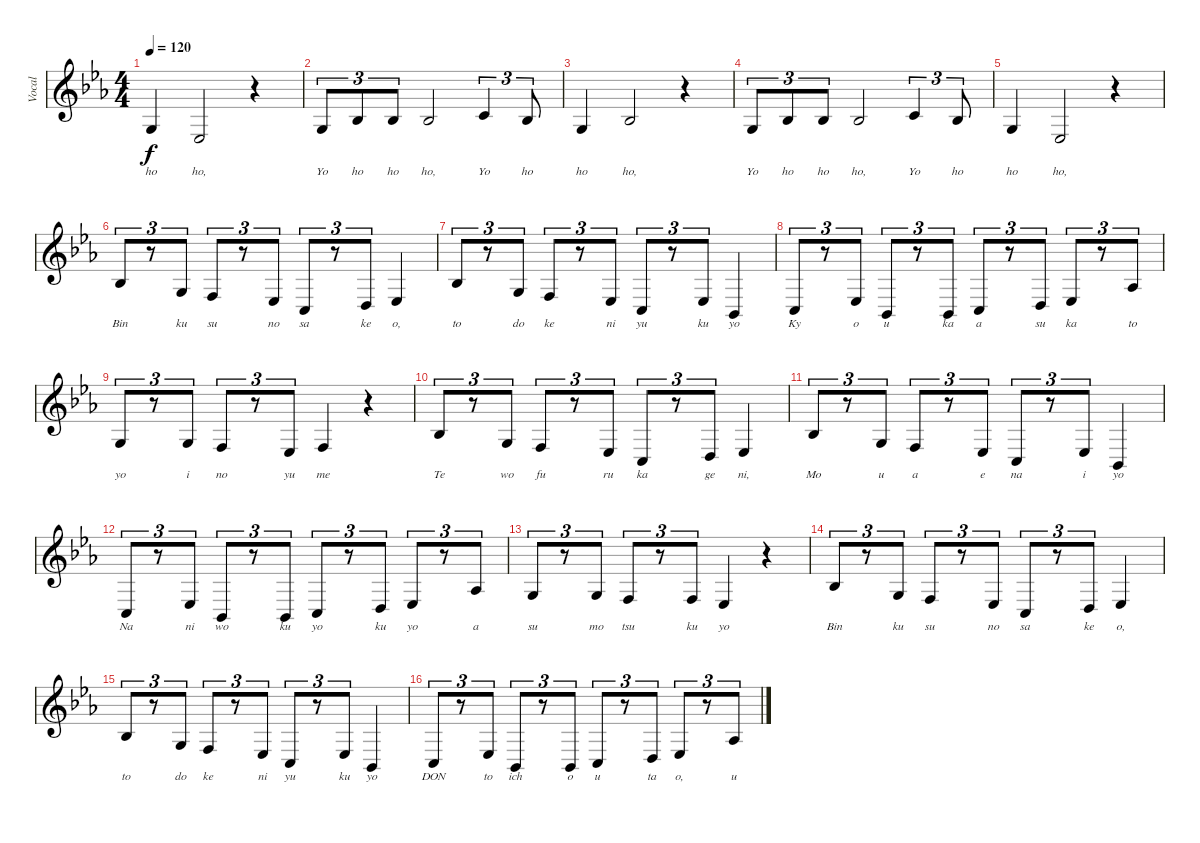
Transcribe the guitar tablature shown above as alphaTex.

\track ("Vocal" "Vocal") {instrument violin}
\staff {score}
\tuning (E4 B3 G3 D3 A2 E2) {hide}
\ts (4 4)
\tempo 120
\clef g2
\ks eb
0.3.4{lyrics (0 "ho") lyrics (1 "") lyrics (2 "") lyrics (3 "") lyrics (4 "") dy f} 1.4.2{lyrics (0 "ho,") lyrics (1 "") lyrics (2 "") lyrics (3 "") lyrics (4 "")} r.4 |
0.3.8{tu (3 2) lyrics (0 "Yo") lyrics (1 "") lyrics (2 "") lyrics (3 "") lyrics (4 "")} 3.3.8{tu (3 2) lyrics (0 "ho") lyrics (1 "") lyrics (2 "") lyrics (3 "") lyrics (4 "")} 3.3.8{tu (3 2) lyrics (0 "ho") lyrics (1 "") lyrics (2 "") lyrics (3 "") lyrics (4 "")} 3.3.2{lyrics (0 "ho,") lyrics (1 "") lyrics (2 "") lyrics (3 "") lyrics (4 "")} 1.2.4{tu (3 2) lyrics (0 "Yo") lyrics (1 "") lyrics (2 "") lyrics (3 "") lyrics (4 "")} 3.3.8{tu (3 2) lyrics (0 "ho") lyrics (1 "") lyrics (2 "") lyrics (3 "") lyrics (4 "")} |
0.3.4{lyrics (0 "ho") lyrics (1 "") lyrics (2 "") lyrics (3 "") lyrics (4 "")} 3.3.2{lyrics (0 "ho,") lyrics (1 "") lyrics (2 "") lyrics (3 "") lyrics (4 "")} r.4 |
0.3.8{tu (3 2) lyrics (0 "Yo") lyrics (1 "") lyrics (2 "") lyrics (3 "") lyrics (4 "")} 3.3.8{tu (3 2) lyrics (0 "ho") lyrics (1 "") lyrics (2 "") lyrics (3 "") lyrics (4 "")} 3.3.8{tu (3 2) lyrics (0 "ho") lyrics (1 "") lyrics (2 "") lyrics (3 "") lyrics (4 "")} 3.3.2{lyrics (0 "ho,") lyrics (1 "") lyrics (2 "") lyrics (3 "") lyrics (4 "")} 1.2.4{tu (3 2) lyrics (0 "Yo") lyrics (1 "") lyrics (2 "") lyrics (3 "") lyrics (4 "")} 3.3.8{tu (3 2) lyrics (0 "ho") lyrics (1 "") lyrics (2 "") lyrics (3 "") lyrics (4 "")} |
0.3.4{lyrics (0 "ho") lyrics (1 "") lyrics (2 "") lyrics (3 "") lyrics (4 "")} 1.4.2{lyrics (0 "ho,") lyrics (1 "") lyrics (2 "") lyrics (3 "") lyrics (4 "")} r.4 |
3.3.8{tu (3 2) lyrics (0 "Bin") lyrics (1 "") lyrics (2 "") lyrics (3 "") lyrics (4 "")} r.8{tu (3 2)} 0.3.8{tu (3 2) lyrics (0 "ku") lyrics (1 "") lyrics (2 "") lyrics (3 "") lyrics (4 "")} 3.4.8{tu (3 2) lyrics (0 "su") lyrics (1 "") lyrics (2 "") lyrics (3 "") lyrics (4 "")} r.8{tu (3 2)} 1.4.8{tu (3 2) lyrics (0 "no") lyrics (1 "") lyrics (2 "") lyrics (3 "") lyrics (4 "")} 3.5.8{tu (3 2) lyrics (0 "sa") lyrics (1 "") lyrics (2 "") lyrics (3 "") lyrics (4 "")} r.8{tu (3 2)} 0.4.8{tu (3 2) txt "" lyrics (0 "ke") lyrics (1 "") lyrics (2 "") lyrics (3 "") lyrics (4 "")} 1.4.4{lyrics (0 "o,") lyrics (1 "") lyrics (2 "") lyrics (3 "") lyrics (4 "")} |
3.3.8{tu (3 2) lyrics (0 "to") lyrics (1 "") lyrics (2 "") lyrics (3 "") lyrics (4 "")} r.8{tu (3 2)} 0.3.8{tu (3 2) lyrics (0 "do") lyrics (1 "") lyrics (2 "") lyrics (3 "") lyrics (4 "")} 3.4.8{tu (3 2) lyrics (0 "ke") lyrics (1 "") lyrics (2 "") lyrics (3 "") lyrics (4 "")} r.8{tu (3 2)} 1.4.8{tu (3 2) lyrics (0 "ni") lyrics (1 "") lyrics (2 "") lyrics (3 "") lyrics (4 "")} 3.5.8{tu (3 2) lyrics (0 "yu") lyrics (1 "") lyrics (2 "") lyrics (3 "") lyrics (4 "")} r.8{tu (3 2)} 1.4.8{tu (3 2) lyrics (0 "ku") lyrics (1 "") lyrics (2 "") lyrics (3 "") lyrics (4 "")} 1.5.4{lyrics (0 "yo") lyrics (1 "") lyrics (2 "") lyrics (3 "") lyrics (4 "")} |
3.5.8{tu (3 2) lyrics (0 "Ky") lyrics (1 "") lyrics (2 "") lyrics (3 "") lyrics (4 "")} r.8{tu (3 2)} 1.4.8{tu (3 2) lyrics (0 "o") lyrics (1 "") lyrics (2 "") lyrics (3 "") lyrics (4 "")} 1.5.8{tu (3 2) lyrics (0 "u") lyrics (1 "") lyrics (2 "") lyrics (3 "") lyrics (4 "")} r.8{tu (3 2)} 1.5.8{tu (3 2) lyrics (0 "ka") lyrics (1 "") lyrics (2 "") lyrics (3 "") lyrics (4 "")} 3.5.8{tu (3 2) lyrics (0 "a") lyrics (1 "") lyrics (2 "") lyrics (3 "") lyrics (4 "")} r.8{tu (3 2)} 0.4.8{tu (3 2) lyrics (0 "su") lyrics (1 "") lyrics (2 "") lyrics (3 "") lyrics (4 "")} 1.4.8{tu (3 2) lyrics (0 "ka") lyrics (1 "") lyrics (2 "") lyrics (3 "") lyrics (4 "")} r.8{tu (3 2)} 1.3.8{tu (3 2) lyrics (0 "to") lyrics (1 "") lyrics (2 "") lyrics (3 "") lyrics (4 "")} |
0.3.8{tu (3 2) lyrics (0 "yo") lyrics (1 "") lyrics (2 "") lyrics (3 "") lyrics (4 "")} r.8{tu (3 2)} 0.3.8{tu (3 2) lyrics (0 "i") lyrics (1 "") lyrics (2 "") lyrics (3 "") lyrics (4 "")} 3.4.8{tu (3 2) lyrics (0 "no") lyrics (1 "") lyrics (2 "") lyrics (3 "") lyrics (4 "")} r.8{tu (3 2)} 1.4.8{tu (3 2) lyrics (0 "yu") lyrics (1 "") lyrics (2 "") lyrics (3 "") lyrics (4 "")} 3.4.4{lyrics (0 "me") lyrics (1 "") lyrics (2 "") lyrics (3 "") lyrics (4 "")} r.4 |
3.3.8{tu (3 2) lyrics (0 "Te") lyrics (1 "") lyrics (2 "") lyrics (3 "") lyrics (4 "")} r.8{tu (3 2)} 0.3.8{tu (3 2) lyrics (0 "wo") lyrics (1 "") lyrics (2 "") lyrics (3 "") lyrics (4 "")} 3.4.8{tu (3 2) lyrics (0 "fu") lyrics (1 "") lyrics (2 "") lyrics (3 "") lyrics (4 "")} r.8{tu (3 2)} 1.4.8{tu (3 2) lyrics (0 "ru") lyrics (1 "") lyrics (2 "") lyrics (3 "") lyrics (4 "")} 3.5.8{tu (3 2) lyrics (0 "ka") lyrics (1 "") lyrics (2 "") lyrics (3 "") lyrics (4 "")} r.8{tu (3 2)} 0.4.8{tu (3 2) lyrics (0 "ge") lyrics (1 "") lyrics (2 "") lyrics (3 "") lyrics (4 "")} 1.4.4{lyrics (0 "ni,") lyrics (1 "") lyrics (2 "") lyrics (3 "") lyrics (4 "")} |
3.3.8{tu (3 2) lyrics (0 "Mo") lyrics (1 "") lyrics (2 "") lyrics (3 "") lyrics (4 "")} r.8{tu (3 2)} 0.3.8{tu (3 2) lyrics (0 "u") lyrics (1 "") lyrics (2 "") lyrics (3 "") lyrics (4 "")} 3.4.8{tu (3 2) lyrics (0 "a") lyrics (1 "") lyrics (2 "") lyrics (3 "") lyrics (4 "")} r.8{tu (3 2)} 1.4.8{tu (3 2) lyrics (0 "e") lyrics (1 "") lyrics (2 "") lyrics (3 "") lyrics (4 "")} 3.5.8{tu (3 2) lyrics (0 "na") lyrics (1 "") lyrics (2 "") lyrics (3 "") lyrics (4 "")} r.8{tu (3 2)} 1.4.8{tu (3 2) lyrics (0 "i") lyrics (1 "") lyrics (2 "") lyrics (3 "") lyrics (4 "")} 1.5.4{lyrics (0 "yo") lyrics (1 "") lyrics (2 "") lyrics (3 "") lyrics (4 "")} |
3.5.8{tu (3 2) lyrics (0 "Na") lyrics (1 "") lyrics (2 "") lyrics (3 "") lyrics (4 "")} r.8{tu (3 2)} 1.4.8{tu (3 2) lyrics (0 "ni") lyrics (1 "") lyrics (2 "") lyrics (3 "") lyrics (4 "")} 1.5.8{tu (3 2) lyrics (0 "wo") lyrics (1 "") lyrics (2 "") lyrics (3 "") lyrics (4 "")} r.8{tu (3 2)} 1.5.8{tu (3 2) lyrics (0 "ku") lyrics (1 "") lyrics (2 "") lyrics (3 "") lyrics (4 "")} 3.5.8{tu (3 2) lyrics (0 "yo") lyrics (1 "") lyrics (2 "") lyrics (3 "") lyrics (4 "")} r.8{tu (3 2)} 0.4.8{tu (3 2) lyrics (0 "ku") lyrics (1 "") lyrics (2 "") lyrics (3 "") lyrics (4 "")} 1.4.8{tu (3 2) lyrics (0 "yo") lyrics (1 "") lyrics (2 "") lyrics (3 "") lyrics (4 "")} r.8{tu (3 2)} 1.3.8{tu (3 2) lyrics (0 "a") lyrics (1 "") lyrics (2 "") lyrics (3 "") lyrics (4 "")} |
0.3.8{tu (3 2) lyrics (0 "su") lyrics (1 "") lyrics (2 "") lyrics (3 "") lyrics (4 "")} r.8{tu (3 2)} 0.3.8{tu (3 2) lyrics (0 "mo") lyrics (1 "") lyrics (2 "") lyrics (3 "") lyrics (4 "")} 3.4.8{tu (3 2) lyrics (0 "tsu") lyrics (1 "") lyrics (2 "") lyrics (3 "") lyrics (4 "")} r.8{tu (3 2)} 3.4.8{tu (3 2) lyrics (0 "ku") lyrics (1 "") lyrics (2 "") lyrics (3 "") lyrics (4 "")} 1.4.4{lyrics (0 "yo") lyrics (1 "") lyrics (2 "") lyrics (3 "") lyrics (4 "")} r.4 |
3.3.8{tu (3 2) lyrics (0 "Bin") lyrics (1 "") lyrics (2 "") lyrics (3 "") lyrics (4 "")} r.8{tu (3 2)} 0.3.8{tu (3 2) lyrics (0 "ku") lyrics (1 "") lyrics (2 "") lyrics (3 "") lyrics (4 "")} 3.4.8{tu (3 2) lyrics (0 "su") lyrics (1 "") lyrics (2 "") lyrics (3 "") lyrics (4 "")} r.8{tu (3 2)} 1.4.8{tu (3 2) lyrics (0 "no") lyrics (1 "") lyrics (2 "") lyrics (3 "") lyrics (4 "")} 3.5.8{tu (3 2) lyrics (0 "sa") lyrics (1 "") lyrics (2 "") lyrics (3 "") lyrics (4 "")} r.8{tu (3 2)} 0.4.8{tu (3 2) lyrics (0 "ke") lyrics (1 "") lyrics (2 "") lyrics (3 "") lyrics (4 "")} 1.4.4{lyrics (0 "o,") lyrics (1 "") lyrics (2 "") lyrics (3 "") lyrics (4 "")} |
3.3.8{tu (3 2) lyrics (0 "to") lyrics (1 "") lyrics (2 "") lyrics (3 "") lyrics (4 "")} r.8{tu (3 2)} 0.3.8{tu (3 2) lyrics (0 "do") lyrics (1 "") lyrics (2 "") lyrics (3 "") lyrics (4 "")} 3.4.8{tu (3 2) lyrics (0 "ke") lyrics (1 "") lyrics (2 "") lyrics (3 "") lyrics (4 "")} r.8{tu (3 2)} 1.4.8{tu (3 2) lyrics (0 "ni") lyrics (1 "") lyrics (2 "") lyrics (3 "") lyrics (4 "")} 3.5.8{tu (3 2) lyrics (0 "yu") lyrics (1 "") lyrics (2 "") lyrics (3 "") lyrics (4 "")} r.8{tu (3 2)} 1.4.8{tu (3 2) lyrics (0 "ku") lyrics (1 "") lyrics (2 "") lyrics (3 "") lyrics (4 "")} 1.5.4{lyrics (0 "yo") lyrics (1 "") lyrics (2 "") lyrics (3 "") lyrics (4 "")} |
3.5.8{tu (3 2) lyrics (0 "DON") lyrics (1 "") lyrics (2 "") lyrics (3 "") lyrics (4 "")} r.8{tu (3 2)} 1.4.8{tu (3 2) lyrics (0 "to") lyrics (1 "") lyrics (2 "") lyrics (3 "") lyrics (4 "")} 1.5.8{tu (3 2) lyrics (0 "ich") lyrics (1 "") lyrics (2 "") lyrics (3 "") lyrics (4 "")} r.8{tu (3 2)} 1.5.8{tu (3 2) lyrics (0 "o") lyrics (1 "") lyrics (2 "") lyrics (3 "") lyrics (4 "")} 3.5.8{tu (3 2) lyrics (0 "u") lyrics (1 "") lyrics (2 "") lyrics (3 "") lyrics (4 "")} r.8{tu (3 2)} 0.4.8{tu (3 2) lyrics (0 "ta") lyrics (1 "") lyrics (2 "") lyrics (3 "") lyrics (4 "")} 1.4.8{tu (3 2) lyrics (0 "o,") lyrics (1 "") lyrics (2 "") lyrics (3 "") lyrics (4 "")} r.8{tu (3 2)} 1.3.8{tu (3 2) lyrics (0 "u") lyrics (1 "") lyrics (2 "") lyrics (3 "") lyrics (4 "")}
